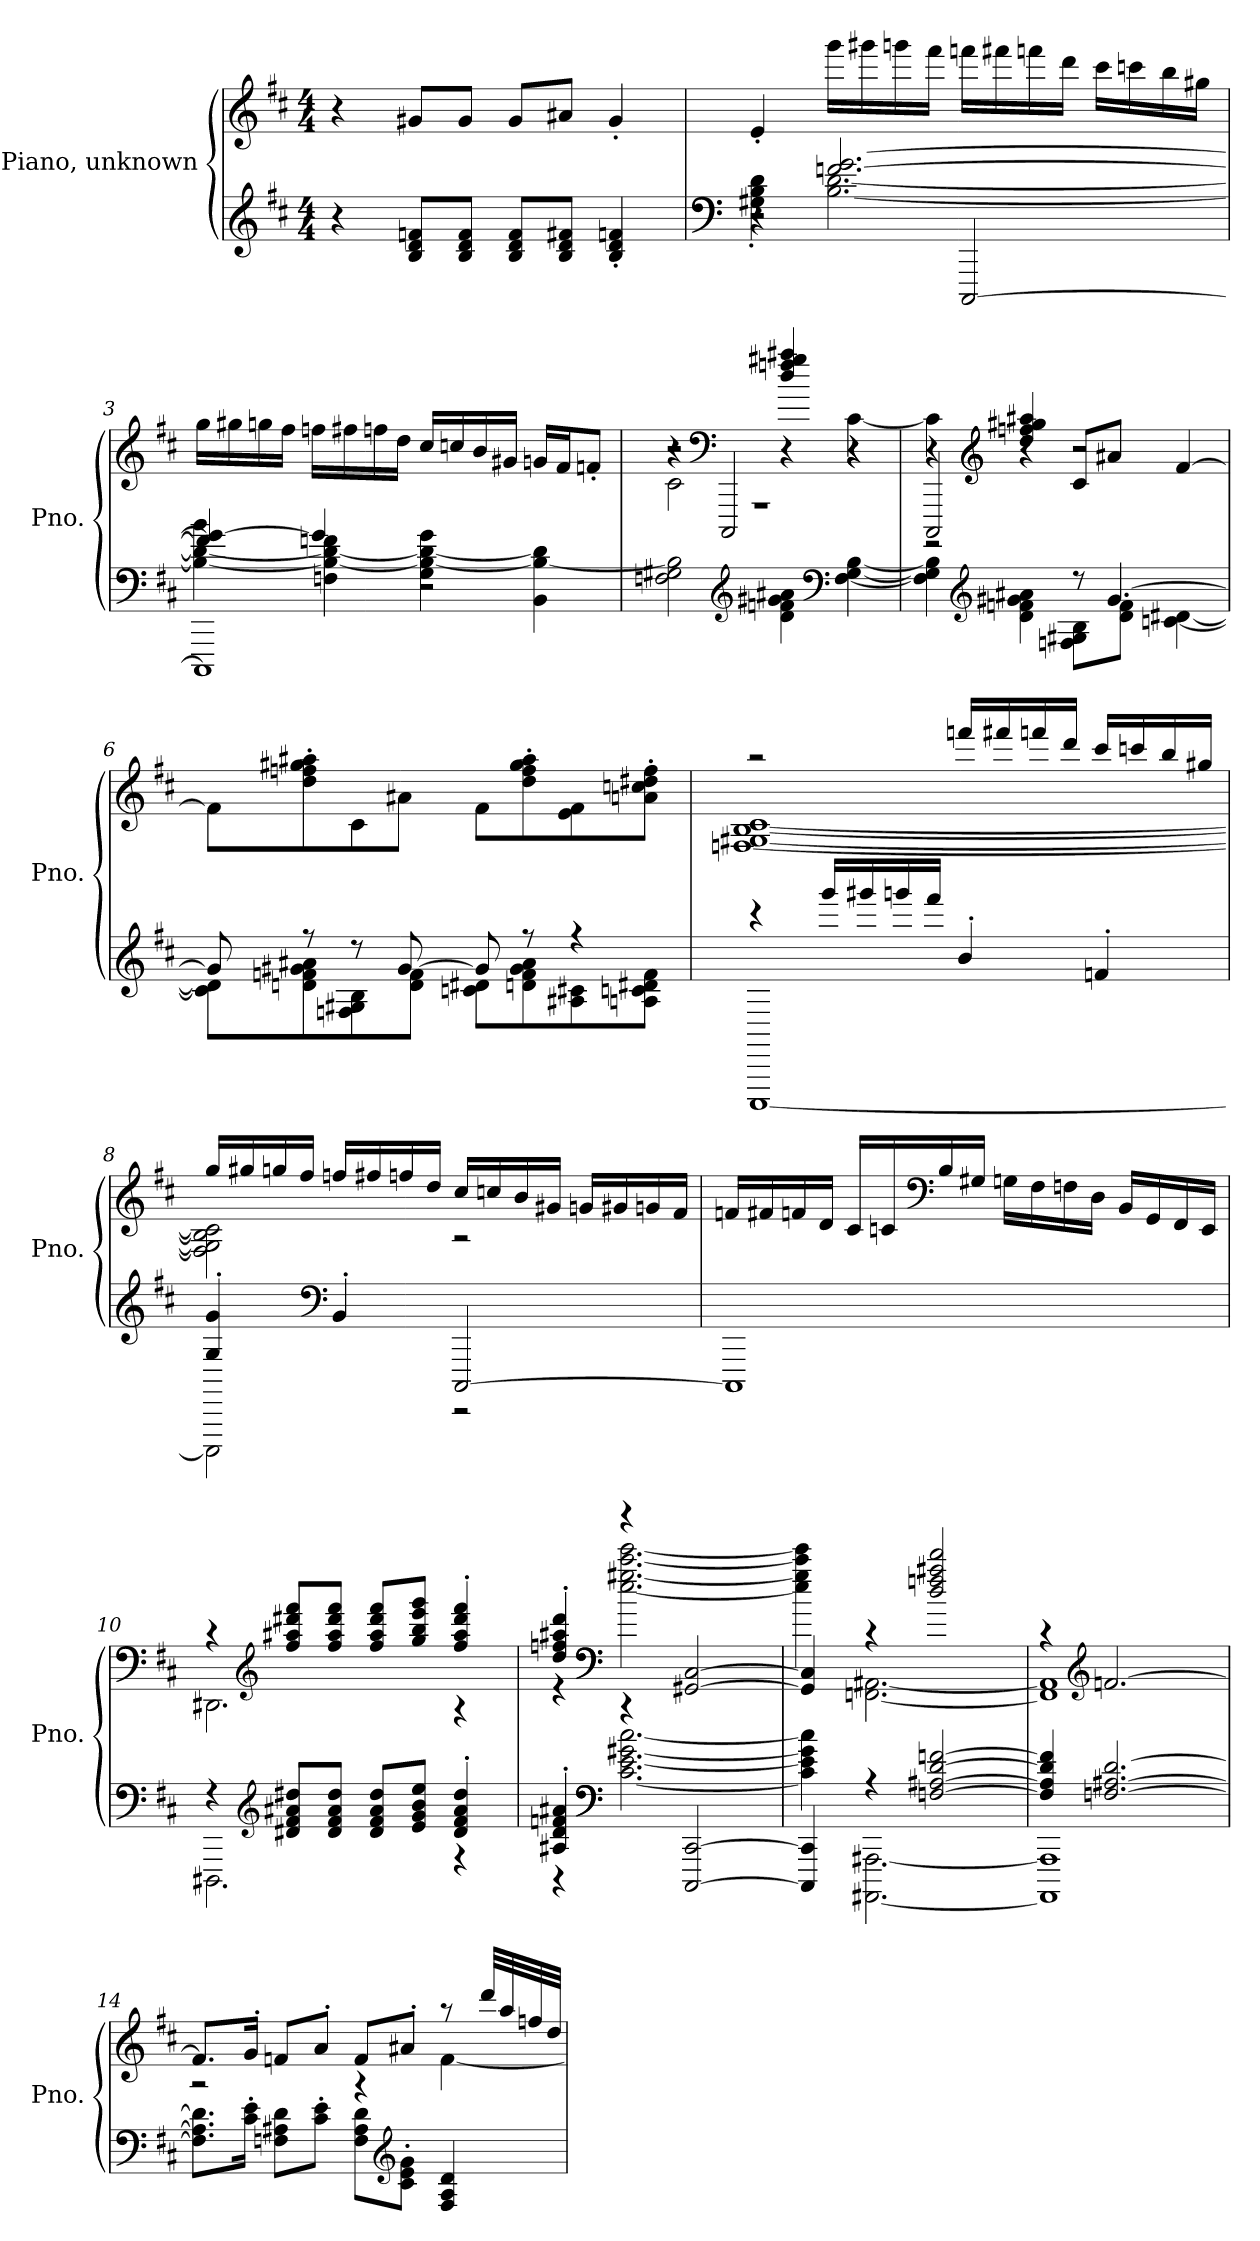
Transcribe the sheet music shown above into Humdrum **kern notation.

**kern	**kern
*part1	*part1
*staff2	*staff1
*I"Piano, unknown	*
*I'Pno.	*
*clefG2	*clefG2
*k[f#c#]	*k[f#c#]
*M4/4	*M4/4
*MM120	*MM120
=1	=1
4r	4r
8B/ 8d/ 8fn/L	8g#X/L
8B/ 8d/ 8f/J	8g#/J
8B/ 8d/ 8f/L	8g#/L
8B/ 8d/ 8f#X/J	8a#X/J
4B/' 4d/' 4fn/'	4g#'/
=2	=2
*clefF4	*
*^	*
*	*^	*
4r	4G#X\' 4B\' 4d\'	2r	4e'/
[2.fn/ [2.g/	[2.B\ [2.d\	.	16ggg\LL
.	.	.	16ggg#X\
.	.	.	16gggn\
.	.	.	16fff#\JJ
.	.	[2CCC#/	16fffn\LL
.	.	.	16fff#X\
.	.	.	16fffn\
.	.	.	16ddd\JJ
.	.	.	16ccc#\LL
.	.	.	16cccn\
.	.	.	16bb\
.	.	.	16gg#X\JJ
!!LO:LB:g=z
=3	=3	=3	=3
4f/] 4g/_	4B\_ 4d\_ 4b\	1CCC#]	16gg\LL
.	.	.	16gg#X\
.	.	.	16ggn\
.	.	.	16ff#\JJ
4g/]	4Fn\ 4B\_ 4d\_ 4fn\	.	16ffn\LL
.	.	.	16ff#X\
.	.	.	16ffn\
.	.	.	16dd\JJ
2r	4G\ 4B\_ 4d\_ 4g\	.	16cc#/LL
.	.	.	16ccn/
.	.	.	16b/
.	.	.	16g#X/JJ
.	4BB\ 4B\_ 4d\]	.	16gn/LL
.	.	.	16f#/J
.	.	.	8fn'/J
*	*v	*v	*
=4	=4	=4
*	*	*^
*	*	*	*^
1r	2Fn\ 2G#X\ 2B\]	2r	2c#\	4r
*	*	*clefF4	*	*
.	.	.	.	2CCC#/
*clefG2	*	*	*	*
.	4d\ 4fn\ 4g#X\ 4a#X\	4dd/ 4ffn/ 4gg#X/ 4aa#X/	4r	.
*clefF4	*	*	*	*
.	[4F\ [4G#\ [4B\	4r	[4c#\	4r
!!LO:LB:g=z	!!	!!
=5	=5	=5	=5	=5
2r	4F\] 4G#\] 4B\]	4r	4c#\]	2CCC#/
*clefG2	*	*clefG2	*	*
.	4d\ 4fn\ 4g#X\ 4a#X\	4dd/ 4ffn/ 4gg#X/ 4aa#X/	4r	.
8r	8Fn\ 8G#X\ 8B\L	8c#/L	2r	2r
[4.g#/	8d\ 8f\J	8a#X/J	.	.
.	[4cn\ [4d#X\	[4f#/	.	.
*	*	*v	*v	*v
=6	=6	=6
8g#/]	8c\] 8d#\]L	8f#\L]
8r	8dn\ 8fn\ 8g#X\ 8a#X\	8dd\' 8ffn\' 8gg#X\' 8aa#X\'
8r	8Fn\ 8G#X\ 8B\	8c#\
[8g#/	8d\ 8f\J	8a#X\J
8g#/]	8cn\ 8d#X\L	8f#\L
8r	8dn\ 8f\ 8g#\ 8a#\	8dd\' 8ff\' 8gg#\' 8aa#\'
4r	8A#X\ 8c#X\	8e\ 8f#\
.	8An\ 8cn\ 8d#X\ 8f\J	8an\' 8ccn\' 8dd#X\' 8ff\'J
!!LO:LB:g=z
=7	=7	=7
*	*	*^
4r	[1CCC#	2r	[1Fn [1G#X [1B [1c#
16ggg/LL	.	.	.
16ggg#X/	.	.	.
16gggn/	.	.	.
16fff#/JJ	.	.	.
4b'/	.	16fffn/LL	.
.	.	16fff#X/	.
.	.	16fffn/	.
.	.	16ddd/JJ	.
4fn'/	.	16ccc#/LL	.
.	.	16cccn/	.
.	.	16bb/	.
.	.	16gg#X/JJ	.
!!LO:LB:g=z	!!
=8	=8	=8	=8
4G/' 4g/'	2CCC#\]	16gg/LL	2F\] 2G#\] 2B\] 2c#\]
.	.	16gg#X/	.
.	.	16ggn/	.
.	.	16ff#/JJ	.
*clefF4	*	*	*
4BB'/	.	16ffn/LL	.
.	.	16ff#X/	.
.	.	16ffn/	.
.	.	16dd/JJ	.
[2CCC#/	2r	16cc#/LL	2r
.	.	16ccn/	.
.	.	16b/	.
.	.	16g#X/JJ	.
.	.	16gn/LL	.
.	.	16g#X/	.
.	.	16gn/	.
.	.	16f#/JJ	.
*v	*v	*	*
*	*v	*v
=9	=9
1CCC#]	16fn/LL
.	16f#X/
.	16fn/
.	16d/JJ
.	16c#/LL
.	16cn/
*	*clefF4
.	16B/
.	16G#X/JJ
.	16Gn\LL
.	16F#\
.	16Fn\
.	16D\JJ
.	16BB/LL
.	16GG/
.	16FF#/
.	16EE/JJ
!!LO:LB:g=z
=10	=10
*^	*^
4r	2.DDD#X\	4r	2.DD#X\
*clefG2	*	*clefG2	*
8d#X/ 8f#/ 8a#X/ 8dd#X/L	.	8ff#/ 8aa#X/ 8ddd#X/ 8fff#/L	.
8d#/ 8f#/ 8a#/ 8dd#/J	.	8ff#/ 8aa#/ 8ddd#/ 8fff#/J	.
8d#/ 8f#/ 8a#/ 8dd#/L	.	8ff#/ 8aa#/ 8ddd#/ 8fff#/L	.
8e/ 8g/ 8b/ 8ee/J	.	8gg/ 8bb/ 8eee/ 8ggg/J	.
4d#/' 4f#/' 4a#/' 4dd#/'	4r	4ff#/' 4aa#/' 4ddd#/' 4fff#/'	4r
=11	=11	=11	=11
4A#X/' 4d/' 4fn/' 4a#X/'	4r	4dd/' 4ffn/' 4aa#X/' 4ddd/'	4r
*clefF4	*	*clefF4	*
4r	[2.c#\ [2.e\ [2.g#X\ [2.cc#\	4r	[2.ee\ [2.gg#X\ [2.ccc#\ [2.eee\
[2CCC#/ [2CC#/	.	[2GG#X/ [2C#/	.
=12	=12	=12	=12
4CCC#/] 4CC#/]	4c#\] 4e\] 4g#\] 4cc#\]	4GG#/] 4C#/]	4ee\] 4gg#\] 4ccc#\] 4eee\]
4r	[2.AAAA#X\ [2.AAA#X\	4r	[2.FFn\ [2.AA#X\
[2Fn/ [2A#X/ [2d/ [2fn/	.	2dd/ 2ffn/ 2aa#X/ 2ddd/	.
=13	=13	=13	=13
4F/] 4A#/] 4d/] 4f/]	1AAAA#] 1AAA#]	4r	1FF] 1AA#]
*	*	*clefG2	*
[2.Fn/ [2.A#X/ [2.d/	.	[2.fn/	.
*v	*v	*	*
!!LO:PB:g=z	!!
=14	=14	=14
8.F\] 8.A#\] 8.d\]L	8.f/L]	2r
16c#\' 16e\'Jk	16g'/Jk	.
8Fn\ 8A#X\ 8d\L	8fn/L	.
8c#\' 8e\'J	8a'/J	.
8F\ 8A#\ 8d\L	8f/L	4r
*clefG2	*	*
8c#\' 8e\' 8g\'J	8a#X'/J	.
4F/ 4A#/ 4d/	8r	[4f\
.	32ddd/LLL	.
.	32aa/	.
.	32ffn/	.
.	32dd/JJJ	.
*	*v	*v
=	=
*-	*-
